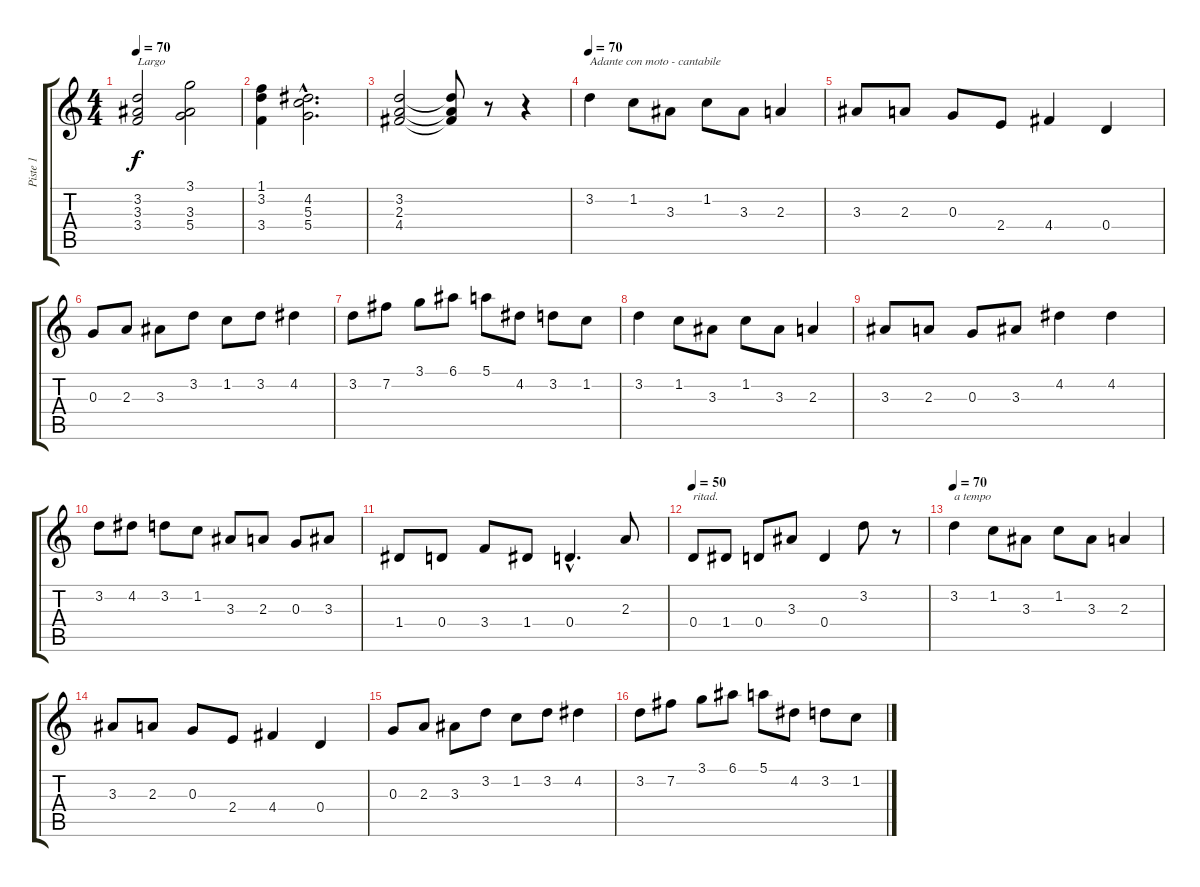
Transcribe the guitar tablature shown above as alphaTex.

\track ("Piste 1" "Piste 1") {instrument acousticguitarnylon}
\staff {score tabs}
\tuning (E4 B3 G3 D3 A2 E2) {hide}
\ts (4 4)
\tempo 70
\tempo 50
\tempo 70
\clef g2
\ks c
(3.2 3.3 3.4).2{txt "Largo" dy f instrument acousticguitarnylon} (3.1 3.3 5.4).2 |
(1.1 3.2 3.4).4 (4.2{hac} 5.3{hac} 5.4{hac}).2{d} |
(3.2 2.3 4.4).2 (3.2{t} 2.3{t} 4.4{t}).8 r.8 r.4 |
\tempo 70
3.2.4{txt "Adante con moto - cantabile"} 1.2.8 3.3.8 1.2.8 3.3.8 2.3.4 |
3.3.8 2.3.8 0.3.8 2.4.8 4.4.4 0.4.4 |
0.3.8 2.3.8 3.3.8 3.2.8 1.2.8 3.2.8 4.2.4 |
3.2.8 7.2.8 3.1.8 6.1.8 5.1.8 4.2.8 3.2.8 1.2.8 |
3.2.4 1.2.8 3.3.8 1.2.8 3.3.8 2.3.4 |
3.3.8 2.3.8 0.3.8 3.3.8 4.2.4 4.2.4 |
3.2.8 4.2.8 3.2.8 1.2.8 3.3.8 2.3.8 0.3.8 3.3.8 |
1.4.8 0.4.8 3.4.8 1.4.8 0.4{hac}.4{d} 2.3.8 |
\tempo 50
0.4.8{txt "ritad."} 1.4.8 0.4.8 3.3.8 0.4.4 3.2.8 r.8 |
\tempo 70
3.2.4{txt "a tempo"} 1.2.8 3.3.8 1.2.8 3.3.8 2.3.4 |
3.3.8 2.3.8 0.3.8 2.4.8 4.4.4 0.4.4 |
0.3.8 2.3.8 3.3.8 3.2.8 1.2.8 3.2.8 4.2.4 |
3.2.8 7.2.8 3.1.8 6.1.8 5.1.8 4.2.8 3.2.8 1.2.8
